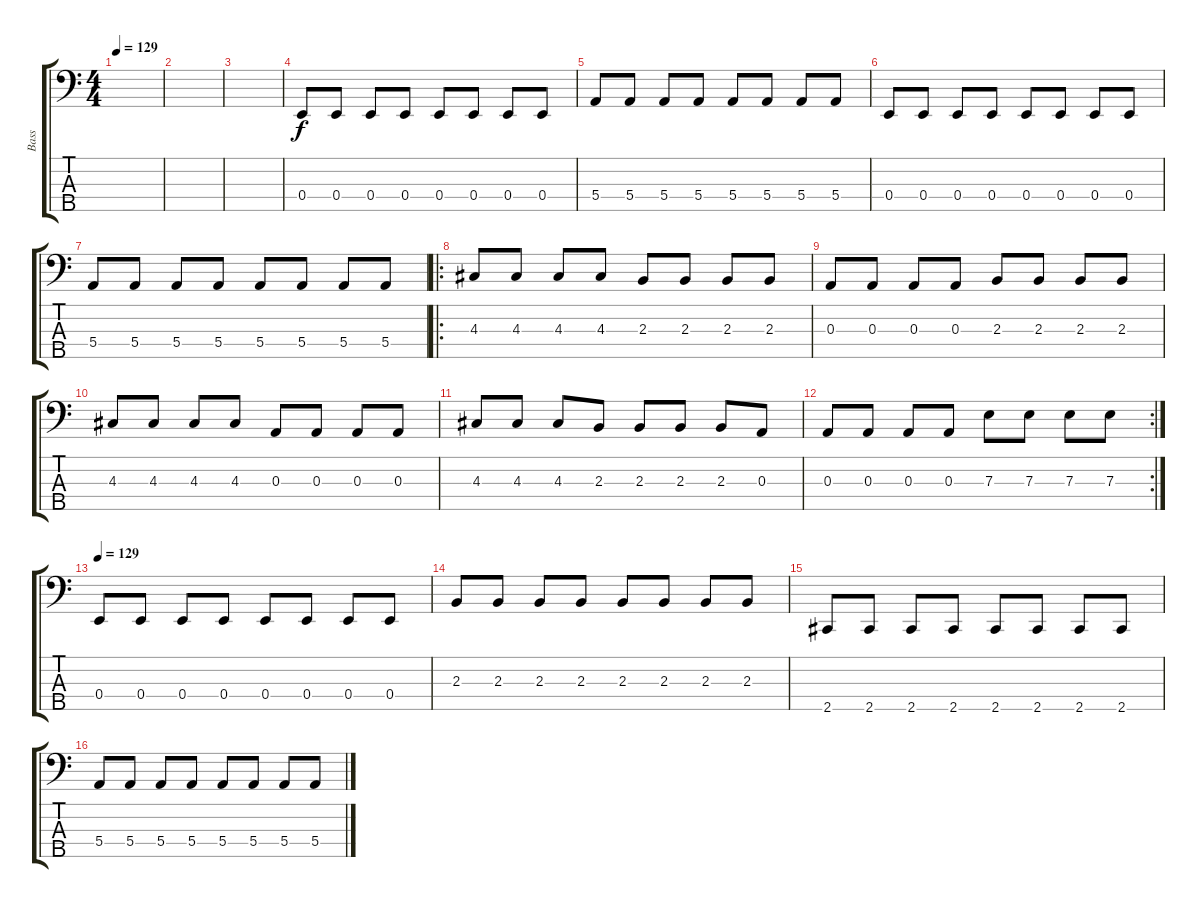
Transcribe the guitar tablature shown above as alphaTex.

\track ("Bass" "Bass") {instrument electricbassfinger}
\staff {score tabs}
\tuning (G2 D2 A1 E1 B0) {hide}
\ts (4 4)
\tempo 129
\clef f4
\ks c
|
|
|
0.4.8 0.4.8 0.4.8 0.4.8 0.4.8 0.4.8 0.4.8 0.4.8 |
5.4.8 5.4.8 5.4.8 5.4.8 5.4.8 5.4.8 5.4.8 5.4.8 |
0.4.8 0.4.8 0.4.8 0.4.8 0.4.8 0.4.8 0.4.8 0.4.8 |
5.4.8 5.4.8 5.4.8 5.4.8 5.4.8 5.4.8 5.4.8 5.4.8 |
\ro
4.3.8 4.3.8 4.3.8 4.3.8 2.3.8 2.3.8 2.3.8 2.3.8 |
0.3.8 0.3.8 0.3.8 0.3.8 2.3.8 2.3.8 2.3.8 2.3.8 |
4.3.8 4.3.8 4.3.8 4.3.8 0.3.8 0.3.8 0.3.8 0.3.8 |
4.3.8 4.3.8 4.3.8 2.3.8 2.3.8 2.3.8 2.3.8 0.3.8 |
\rc 2
0.3.8 0.3.8 0.3.8 0.3.8 7.3.8 7.3.8 7.3.8 7.3.8 |
\tempo 129
0.4.8 0.4.8 0.4.8 0.4.8 0.4.8 0.4.8 0.4.8 0.4.8 |
2.3.8 2.3.8 2.3.8 2.3.8 2.3.8 2.3.8 2.3.8 2.3.8 |
2.5.8 2.5.8 2.5.8 2.5.8 2.5.8 2.5.8 2.5.8 2.5.8 |
5.4.8 5.4.8 5.4.8 5.4.8 5.4.8 5.4.8 5.4.8 5.4.8
